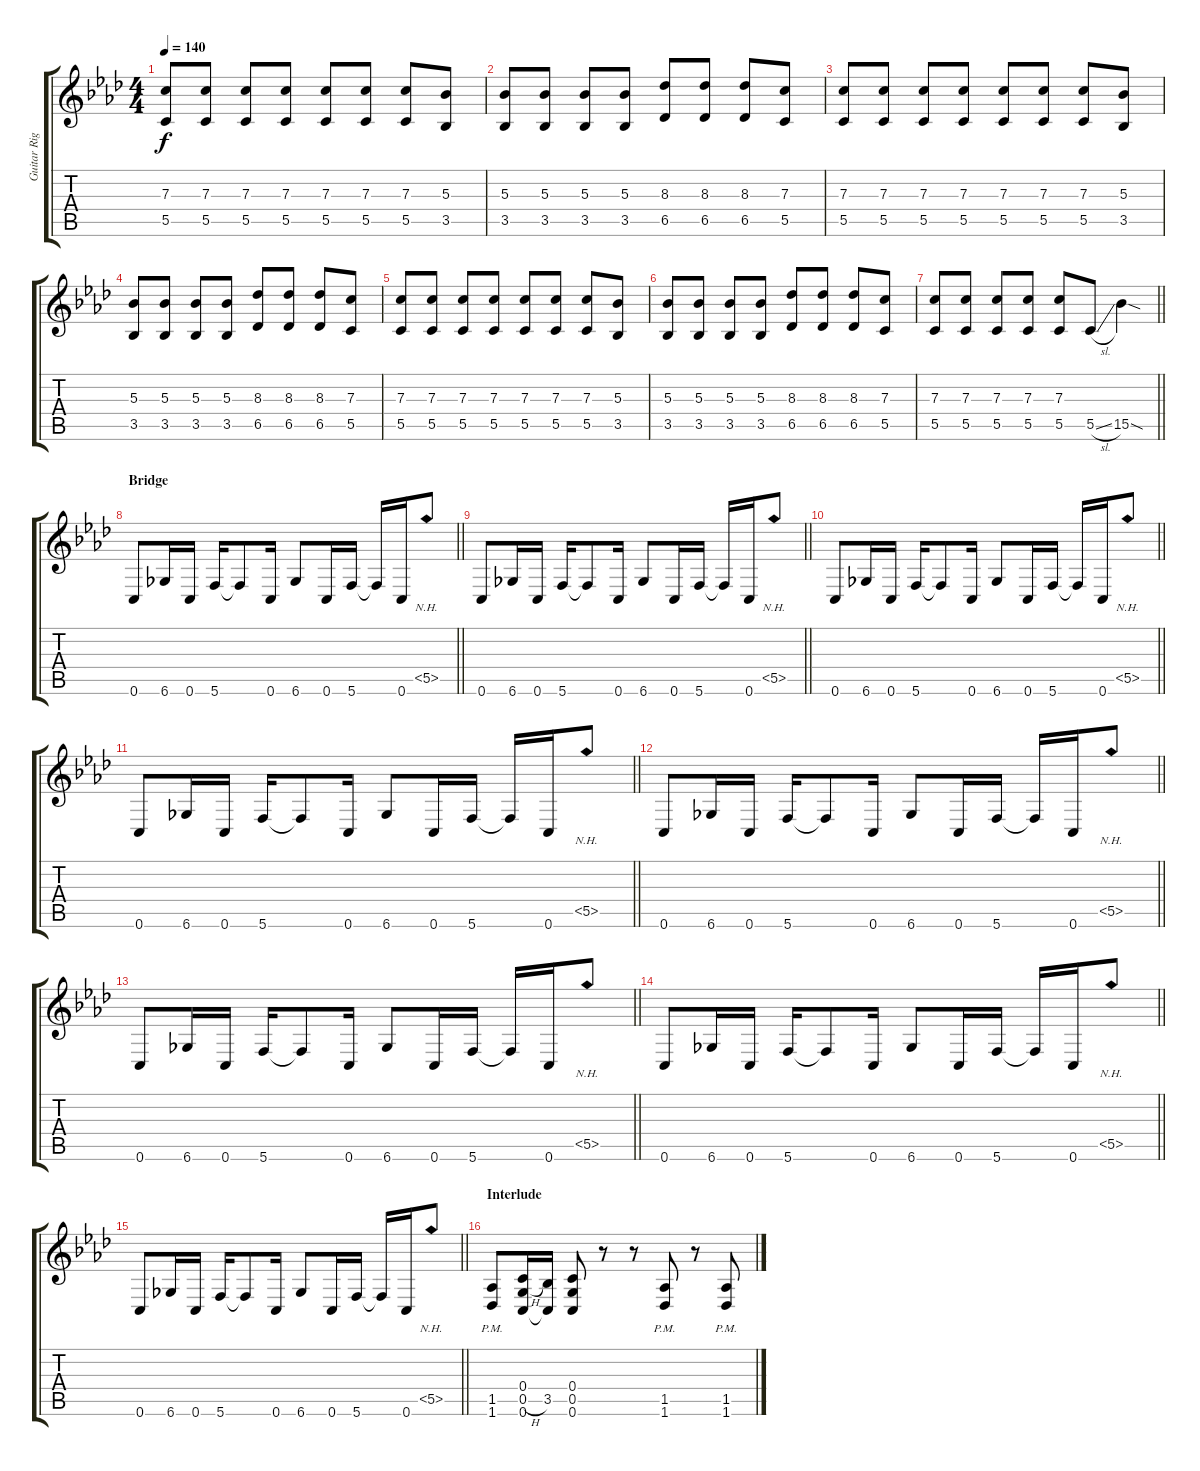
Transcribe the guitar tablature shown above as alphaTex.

\track ("Guitar Right" "Guitar Rig") {instrument distortionguitar}
\staff {score tabs}
\tuning (D4 A3 F3 C3 G2 C2) {hide}
\ts (4 4)
\tempo 140
\clef g2
\ks ab
(7.3 5.5).8{dy f} (7.3 5.5).8 (7.3 5.5).8 (7.3 5.5).8 (7.3 5.5).8 (7.3 5.5).8 (7.3 5.5).8 (5.3 3.5).8 |
(5.3 3.5).8 (5.3 3.5).8 (5.3 3.5).8 (5.3 3.5).8 (8.3 6.5).8 (8.3 6.5).8 (8.3 6.5).8 (7.3 5.5).8 |
(7.3 5.5).8 (7.3 5.5).8 (7.3 5.5).8 (7.3 5.5).8 (7.3 5.5).8 (7.3 5.5).8 (7.3 5.5).8 (5.3 3.5).8 |
(5.3 3.5).8 (5.3 3.5).8 (5.3 3.5).8 (5.3 3.5).8 (8.3 6.5).8 (8.3 6.5).8 (8.3 6.5).8 (7.3 5.5).8 |
(7.3 5.5).8 (7.3 5.5).8 (7.3 5.5).8 (7.3 5.5).8 (7.3 5.5).8 (7.3 5.5).8 (7.3 5.5).8 (5.3 3.5).8 |
(5.3 3.5).8 (5.3 3.5).8 (5.3 3.5).8 (5.3 3.5).8 (8.3 6.5).8 (8.3 6.5).8 (8.3 6.5).8 (7.3 5.5).8 |
\barLineRight lightlight
(7.3 5.5).8 (7.3 5.5).8 (7.3 5.5).8 (7.3 5.5).8 (7.3 5.5).8 5.5{sl}.8 15.5{sod}.4 |
\section ("" "Bridge")
\barLineRight lightlight
0.6.8 6.6.16 0.6.16 5.6.16 5.6{t}.8 0.6.16 6.6.8 0.6.16 5.6.16 5.6{t}.16 0.6.16 5.5{nh}.8 |
\barLineRight lightlight
0.6.8 6.6.16 0.6.16 5.6.16 5.6{t}.8 0.6.16 6.6.8 0.6.16 5.6.16 5.6{t}.16 0.6.16 5.5{nh}.8 |
\barLineRight lightlight
0.6.8 6.6.16 0.6.16 5.6.16 5.6{t}.8 0.6.16 6.6.8 0.6.16 5.6.16 5.6{t}.16 0.6.16 5.5{nh}.8 |
\barLineRight lightlight
0.6.8 6.6.16 0.6.16 5.6.16 5.6{t}.8 0.6.16 6.6.8 0.6.16 5.6.16 5.6{t}.16 0.6.16 5.5{nh}.8 |
\barLineRight lightlight
0.6.8 6.6.16 0.6.16 5.6.16 5.6{t}.8 0.6.16 6.6.8 0.6.16 5.6.16 5.6{t}.16 0.6.16 5.5{nh}.8 |
\barLineRight lightlight
0.6.8 6.6.16 0.6.16 5.6.16 5.6{t}.8 0.6.16 6.6.8 0.6.16 5.6.16 5.6{t}.16 0.6.16 5.5{nh}.8 |
\barLineRight lightlight
0.6.8 6.6.16 0.6.16 5.6.16 5.6{t}.8 0.6.16 6.6.8 0.6.16 5.6.16 5.6{t}.16 0.6.16 5.5{nh}.8 |
\barLineRight lightlight
0.6.8 6.6.16 0.6.16 5.6.16 5.6{t}.8 0.6.16 6.6.8 0.6.16 5.6.16 5.6{t}.16 0.6.16 5.5{nh}.8 |
\section ("" "Interlude")
(1.5{pm} 1.6{pm}).8 (0.4 0.5{h} 0.6).16 (3.5 0.6{t}).16 (0.4 0.5 0.6).8 r.8 r.8 (1.5{pm} 1.6{pm}).8 r.8 (1.5{pm} 1.6{pm}).8
